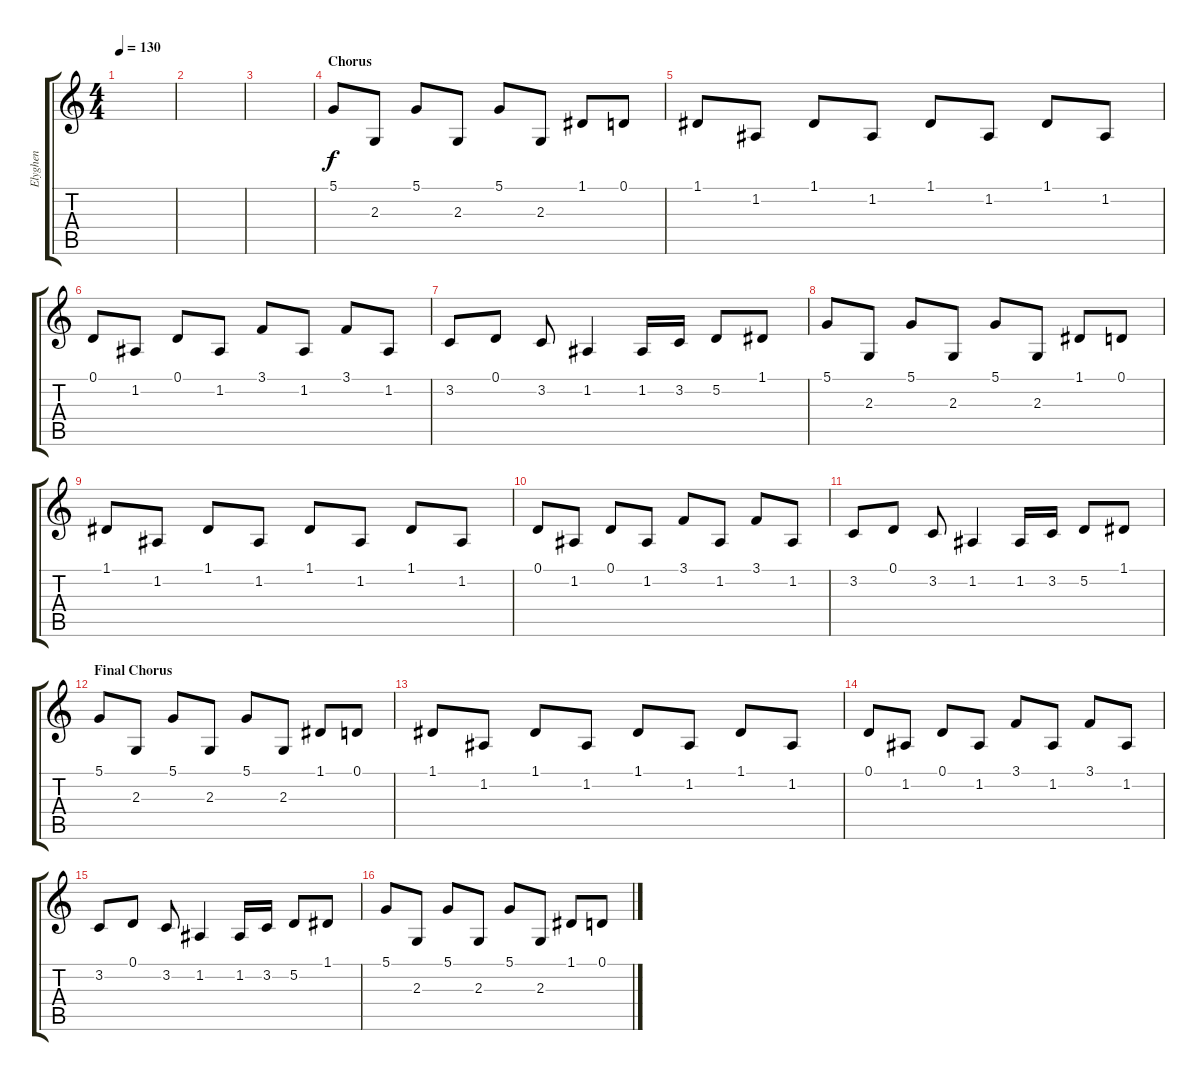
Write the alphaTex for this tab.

\track ("Elyghen" "Elyghen") {instrument lead2sawtooth}
\staff {score tabs}
\tuning (D4 A3 F3 C3 G2 D2) {hide}
\ts (4 4)
\tempo 130
\clef g2
\ks c
|
|
|
\section ("" "Chorus")
5.1.8{volume 10 instrument lead2sawtooth} 2.3.8 5.1.8 2.3.8 5.1.8 2.3.8 1.1.8 0.1.8 |
1.1.8 1.2.8 1.1.8 1.2.8 1.1.8 1.2.8 1.1.8 1.2.8 |
0.1.8 1.2.8 0.1.8 1.2.8 3.1.8 1.2.8 3.1.8 1.2.8 |
3.2.8 0.1.8 3.2.8 1.2.4 1.2.16 3.2.16 5.2.8 1.1.8 |
5.1.8 2.3.8 5.1.8 2.3.8 5.1.8 2.3.8 1.1.8 0.1.8 |
1.1.8 1.2.8 1.1.8 1.2.8 1.1.8 1.2.8 1.1.8 1.2.8 |
0.1.8 1.2.8 0.1.8 1.2.8 3.1.8 1.2.8 3.1.8 1.2.8 |
3.2.8 0.1.8 3.2.8 1.2.4 1.2.16 3.2.16 5.2.8 1.1.8 |
\section ("" "Final Chorus")
5.1.8{volume 10} 2.3.8 5.1.8 2.3.8 5.1.8 2.3.8 1.1.8 0.1.8 |
1.1.8 1.2.8 1.1.8 1.2.8 1.1.8 1.2.8 1.1.8 1.2.8 |
0.1.8 1.2.8 0.1.8 1.2.8 3.1.8 1.2.8 3.1.8 1.2.8 |
3.2.8 0.1.8 3.2.8 1.2.4 1.2.16 3.2.16 5.2.8 1.1.8 |
5.1.8 2.3.8 5.1.8 2.3.8 5.1.8 2.3.8 1.1.8 0.1.8
